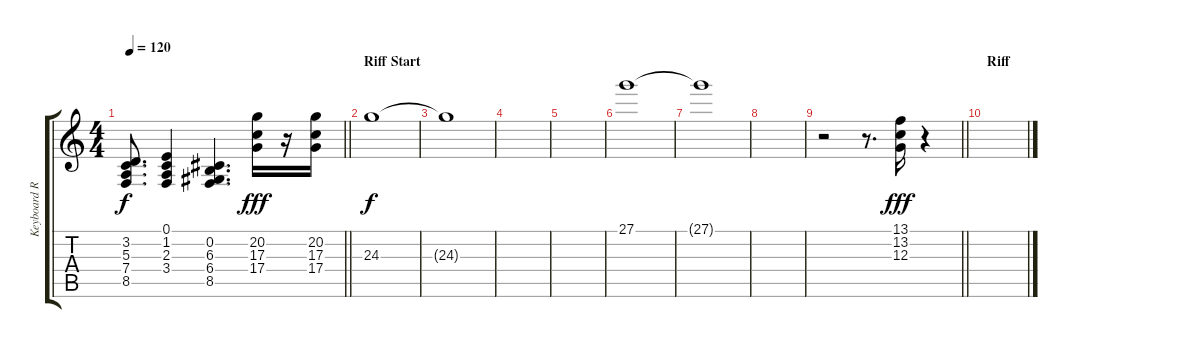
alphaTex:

\track ("Keyboard Rythm" "Keyboard R") {instrument sitar}
\staff {score tabs}
\tuning (E4 B3 G3 D3 A2 E2) {hide}
\ts (4 4)
\tempo 120
\clef g2
\barLineRight lightlight
\ks c
(3.2 5.3 7.4 8.5).8{d dy f} (0.1 1.2 2.3 3.4).4 (0.2 6.3 6.4 8.5).4{d} (20.2 17.3 17.4).16{dy fff instrument tenorsax} r.16 (20.2 17.3 17.4).16 |
\section ("" "Riff Start")
24.3.1{dy f instrument stringensemble1} |
24.3{t}.1 |
|
|
27.1.1 |
27.1{t}.1 |
|
\barLineRight lightlight
r.2 r.8{d} (13.1 13.2 12.3).16{dy fff instrument tenorsax} r.4 |
\section ("" "Riff")
